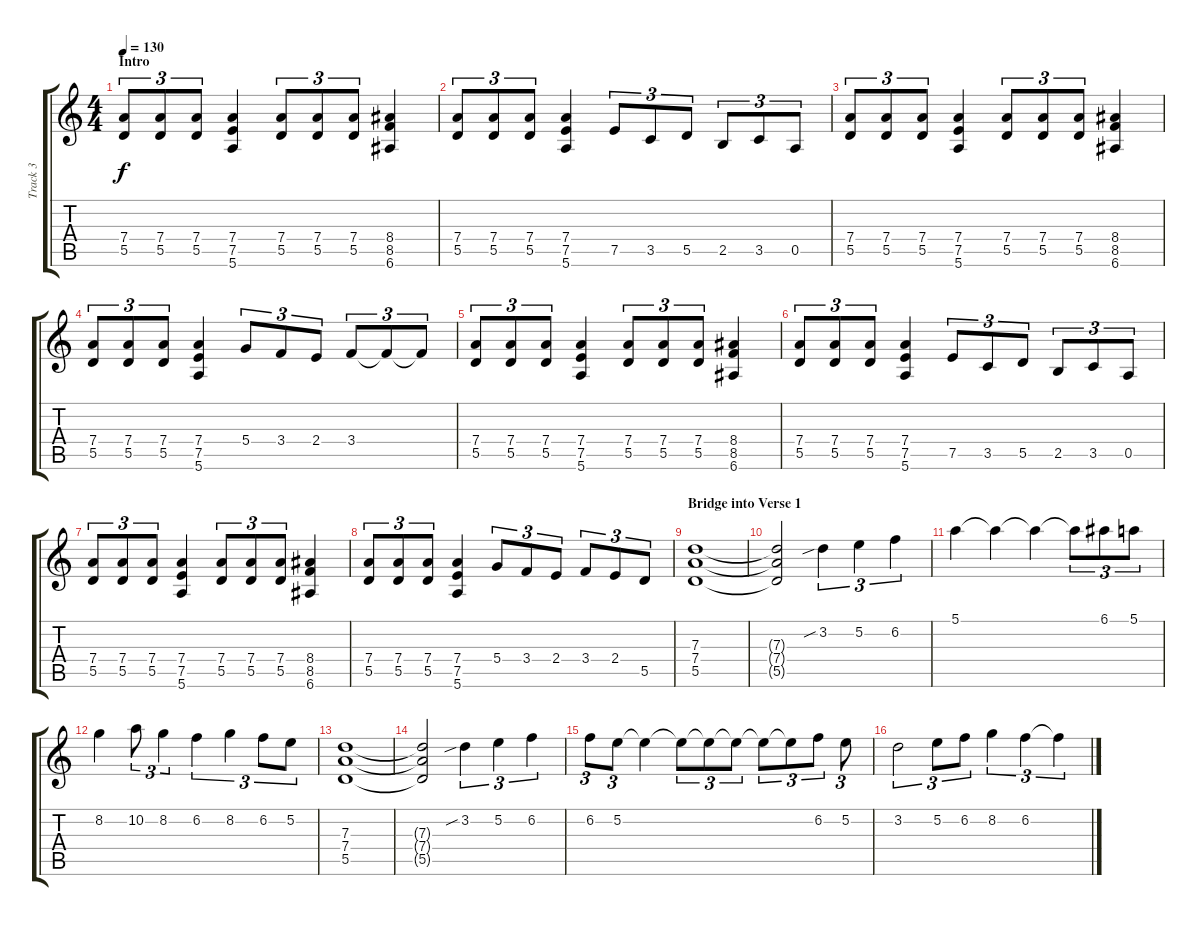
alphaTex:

\track ("Track 3" "Track 3") {instrument distortionguitar}
\staff {score tabs}
\tuning (E4 B3 G3 D3 A2 E2) {hide}
\ts (4 4)
\section ("" "Intro")
\tempo 130
\clef g2
\ks c
(7.4 5.5).8{tu (3 2) dy f instrument distortionguitar} (7.4 5.5).8{tu (3 2)} (7.4 5.5).8{tu (3 2)} (7.4 7.5 5.6).4 (7.4 5.5).8{tu (3 2)} (7.4 5.5).8{tu (3 2)} (7.4 5.5).8{tu (3 2)} (8.4 8.5 6.6).4 |
(7.4 5.5).8{tu (3 2)} (7.4 5.5).8{tu (3 2)} (7.4 5.5).8{tu (3 2)} (7.4 7.5 5.6).4 7.5.8{tu (3 2)} 3.5.8{tu (3 2)} 5.5.8{tu (3 2)} 2.5.8{tu (3 2)} 3.5.8{tu (3 2)} 0.5.8{tu (3 2)} |
(7.4 5.5).8{tu (3 2)} (7.4 5.5).8{tu (3 2)} (7.4 5.5).8{tu (3 2)} (7.4 7.5 5.6).4 (7.4 5.5).8{tu (3 2)} (7.4 5.5).8{tu (3 2)} (7.4 5.5).8{tu (3 2)} (8.4 8.5 6.6).4 |
(7.4 5.5).8{tu (3 2)} (7.4 5.5).8{tu (3 2)} (7.4 5.5).8{tu (3 2)} (7.4 7.5 5.6).4 5.4.8{tu (3 2)} 3.4.8{tu (3 2)} 2.4.8{tu (3 2)} 3.4.8{tu (3 2) instrument guitarharmonics} 3.4{t}.8{tu (3 2)} 3.4{t}.8{tu (3 2)} |
(7.4 5.5).8{tu (3 2) instrument distortionguitar} (7.4 5.5).8{tu (3 2)} (7.4 5.5).8{tu (3 2)} (7.4 7.5 5.6).4 (7.4 5.5).8{tu (3 2)} (7.4 5.5).8{tu (3 2)} (7.4 5.5).8{tu (3 2)} (8.4 8.5 6.6).4 |
(7.4 5.5).8{tu (3 2)} (7.4 5.5).8{tu (3 2)} (7.4 5.5).8{tu (3 2)} (7.4 7.5 5.6).4 7.5.8{tu (3 2)} 3.5.8{tu (3 2)} 5.5.8{tu (3 2)} 2.5.8{tu (3 2)} 3.5.8{tu (3 2)} 0.5.8{tu (3 2)} |
(7.4 5.5).8{tu (3 2)} (7.4 5.5).8{tu (3 2)} (7.4 5.5).8{tu (3 2)} (7.4 7.5 5.6).4 (7.4 5.5).8{tu (3 2)} (7.4 5.5).8{tu (3 2)} (7.4 5.5).8{tu (3 2)} (8.4 8.5 6.6).4 |
(7.4 5.5).8{tu (3 2)} (7.4 5.5).8{tu (3 2)} (7.4 5.5).8{tu (3 2)} (7.4 7.5 5.6).4 5.4.8{tu (3 2)} 3.4.8{tu (3 2)} 2.4.8{tu (3 2)} 3.4.8{tu (3 2)} 2.4.8{tu (3 2)} 5.5.8{tu (3 2)} |
\section ("" "Bridge into Verse 1")
(7.3 7.4 5.5).1 |
(7.3{t} 7.4{t} 5.5{t}).2 3.2{sib}.4{tu (3 2)} 5.2.4{tu (3 2)} 6.2.4{tu (3 2)} |
5.1.4 5.1{t}.4 5.1{t}.4 5.1{t}.8{tu (3 2)} 6.1.8{tu (3 2)} 5.1.8{tu (3 2)} |
8.2.4 10.2.8{tu (3 2)} 8.2.4{tu (3 2)} 6.2.4{tu (3 2)} 8.2.4{tu (3 2)} 6.2.8{tu (3 2)} 5.2.8{tu (3 2)} |
(7.3 7.4 5.5).1 |
(7.3{t} 7.4{t} 5.5{t}).2 3.2{sib}.4{tu (3 2)} 5.2.4{tu (3 2)} 6.2.4{tu (3 2)} |
6.2.8{tu (3 2)} 5.2.8{tu (3 2)} 5.2{t}.4 5.2{t}.8{tu (3 2)} 5.2{t}.8{tu (3 2)} 5.2{t}.8{tu (3 2)} 5.2{t}.8{tu (3 2)} 5.2{t}.8{tu (3 2)} 6.2.8{tu (3 2)} 5.2.8{tu (3 2)} |
3.2.2{tu (3 2)} 5.2.8{tu (3 2)} 6.2.8{tu (3 2)} 8.2.4{tu (3 2)} 6.2.4{tu (3 2) instrument guitarharmonics} 6.2{t}.4{tu (3 2) instrument guitarharmonics}
